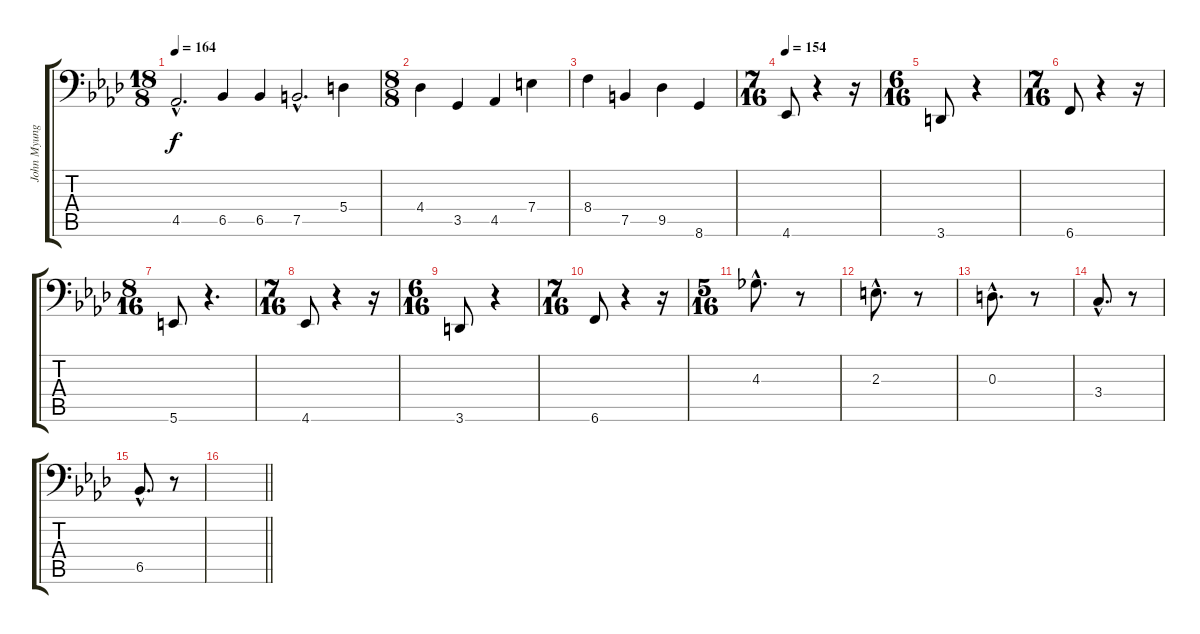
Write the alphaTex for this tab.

\track ("John Myung - Bass" "John Myung") {instrument electricbassfinger}
\staff {score tabs}
\tuning (C3 G2 D2 A1 E1 B0) {hide}
\ts (18 8)
\tempo 164
\clef f4
\ks ab
4.5{hac}.2{d dy f} 6.5.4 6.5.4 7.5{hac}.2{d} 5.4.4 |
\ts (8 8)
4.4.4 3.5.4 4.5.4 7.4.4 |
8.4.4 7.5.4 9.5.4 8.6.4 |
\ts (7 16)
\tempo 154
4.6.8 r.4 r.16 |
\ts (6 16)
3.6.8 r.4 |
\ts (7 16)
6.6.8 r.4 r.16 |
\ts (8 16)
5.6.8 r.4{d} |
\ts (7 16)
4.6.8 r.4 r.16 |
\ts (6 16)
3.6.8 r.4 |
\ts (7 16)
6.6.8 r.4 r.16 |
\ts (5 16)
4.3{hac}.8{d} r.8 |
2.3{hac}.8{d} r.8 |
0.3{hac}.8{d} r.8 |
3.4{hac}.8{d} r.8 |
6.5{hac}.8{d} r.8 |
\barLineRight lightlight
